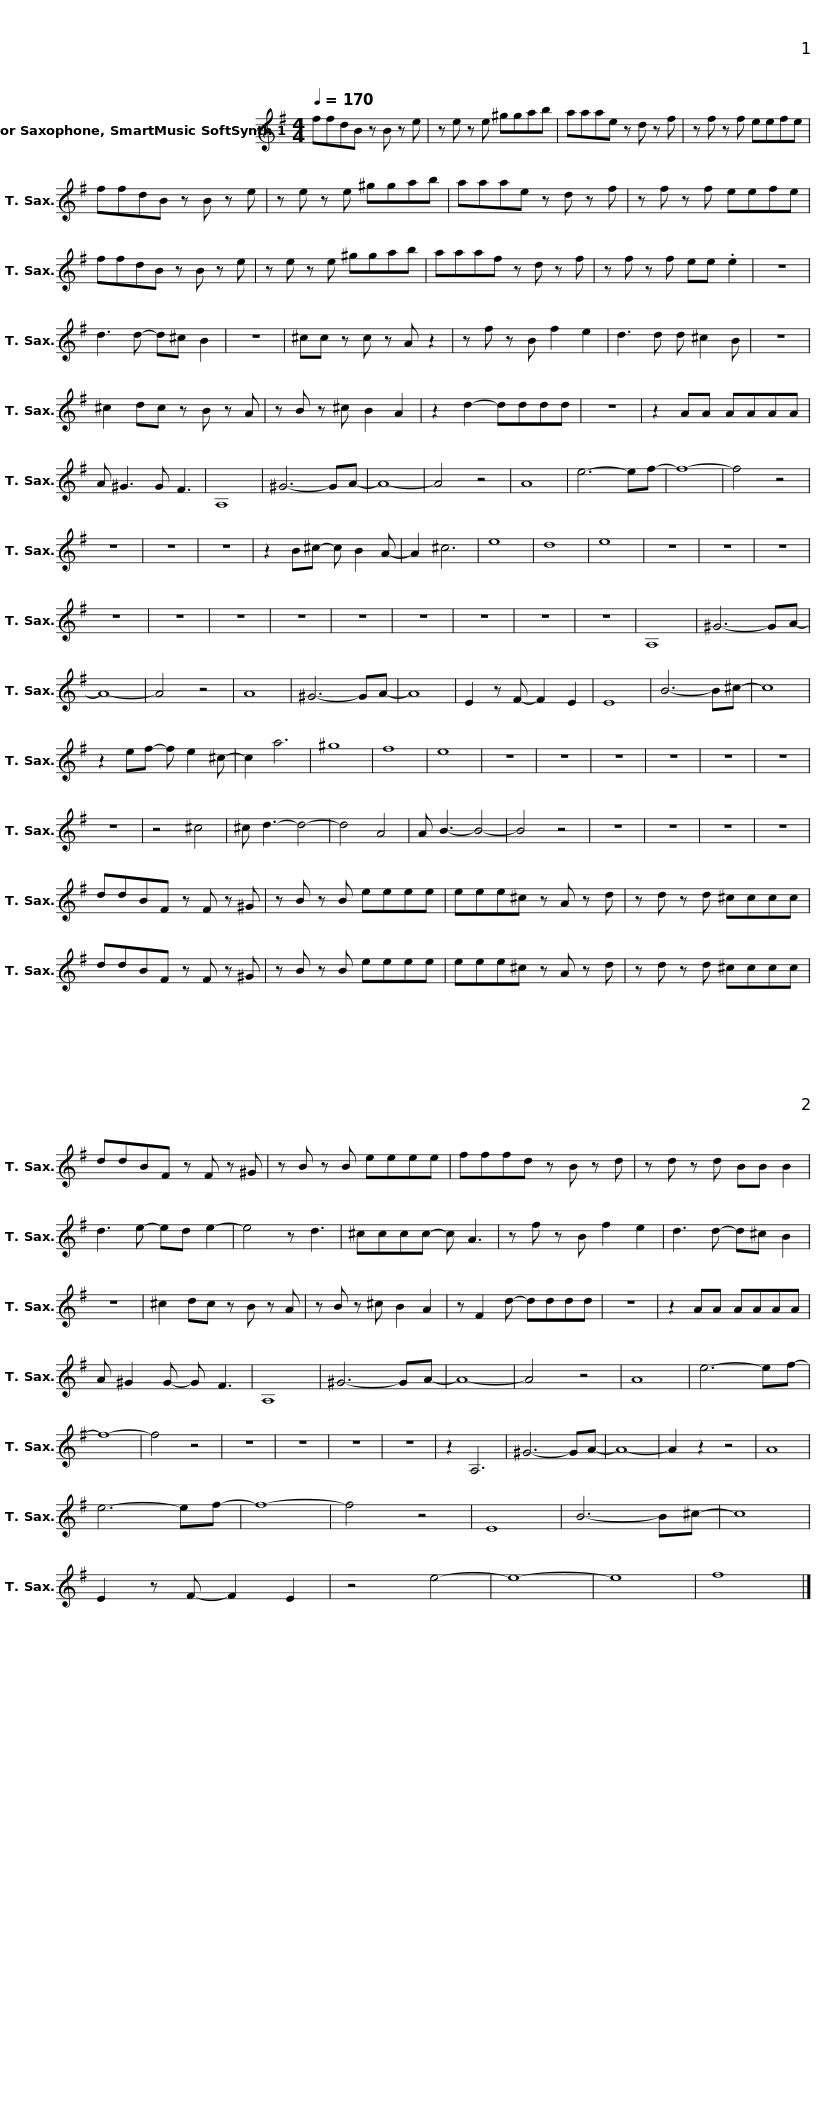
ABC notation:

X:1
L:1/8
Q:1/4=170
M:4/4
I:linebreak $
K:none
V:1 treble transpose=-14
V:1
[K:G] ffdB z B z e | z e z e ^ggab | aaae z d z f | z f z f eefe | ffdB z B z e |$ %5
 z e z e ^ggab | aaae z d z f | z f z f eefe | ffdB z B z e | z e z e ^ggab |$ %10
 aaaf z d z f | z f z f ee .e2 | z8 | d3 d- d^c B2 | z8 | %15
 ^cc z c z A z2 | z f z B f2 e2 |$ d3 d d ^c2 B | z8 | ^c2 dc z B z A | %20
 z B z ^c B2 A2 | z2 d2- dddd | z8 | z2 AA AAAA |$ A ^G3 G F3 | %25
 A,8 | ^G6- GA- | A8- | A4 z4 | A8 | %30
 e6- ef- | f8- | f4 z4 | z8 | z8 | %35
 z8 |$ z2 B^c- c B2 A- | A2 ^c6 | e8 | d8 | %40
 e8 | z8 | z8 | z8 | z8 | %45
 z8 | z8 | z8 | z8 | z8 | %50
 z8 |$ z8 | z8 | A,8 | ^G6- GA- | %55
 A8- | A4 z4 | A8 | ^G6- GA- | A8 | %60
 E2 z F- F2 E2 | E8 | B6- B^c- | c8 |$ z2 ef- f e2 ^c- | %65
 c2 a6 | ^g8 | f8 | e8 | z8 | %70
 z8 | z8 | z8 | z8 | z8 | %75
 z8 | z4 ^c4 | ^c d3- d4- |$ d4 A4 | A B3- B4- | %80
 B4 z4 | z8 | z8 | z8 | z8 | %85
 ddBF z F z ^G | z B z B eeee |$ eee^c z A z d | z d z d ^cccc | ddBF z F z ^G | %90
 z B z B eeee | eee^c z A z d |$ z d z d ^cccc | ddBF z F z ^G | z B z B eeee | %95
 fffd z B z d | z d z d BB B2 |$ d3 e- ed e2- | e4 z d3 | ^cccc- c A3 | %100
 z f z B f2 e2 | d3 d- d^c B2 | z8 | ^c2 dc z B z A |$ z B z ^c B2 A2 | %105
 z F2 d- dddd | z8 | z2 AA AAAA | A ^G2 G- G F3 | A,8 | %110
 ^G6- GA- | A8- | A4 z4 |$ A8 | e6- ef- | %115
 f8- | f4 z4 | z8 | z8 | z8 | %120
 z8 | z2 A,6 | ^G6- GA- | A8- | A2 z2 z4 | %125
 A8 | e6- ef- | f8- |$ f4 z4 | E8 | %130
 B6- B^c- | c8 | E2 z F- F2 E2 | z4 e4- | e8- | %135
 e8 | f8 |] %137
